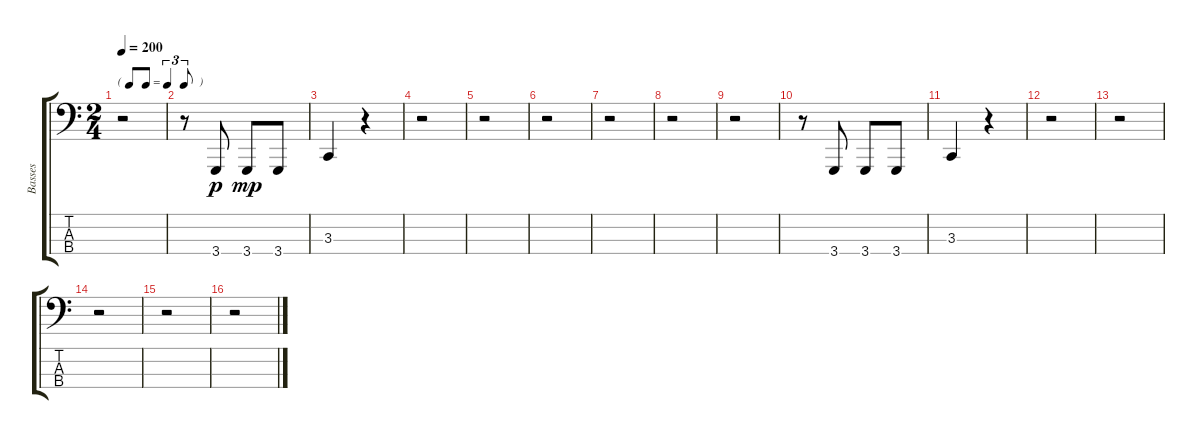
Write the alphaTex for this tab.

\track ("Basses" "Basses") {instrument stringensemble1}
\staff {score tabs}
\tuning (G2 D2 A1 E1) {hide}
\ts (2 4)
\tf triplet8th
\tempo 200
\clef f4
\ks c
r.2{dy f} |
r.8 3.4.8{dy p} 3.4.8{dy mp} 3.4.8 |
3.3.4 r.4 |
r.2 |
r.2 |
r.2 |
r.2 |
r.2 |
r.2 |
r.8 3.4.8 3.4.8 3.4.8 |
3.3.4 r.4 |
r.2 |
r.2 |
r.2 |
r.2 |
r.2
